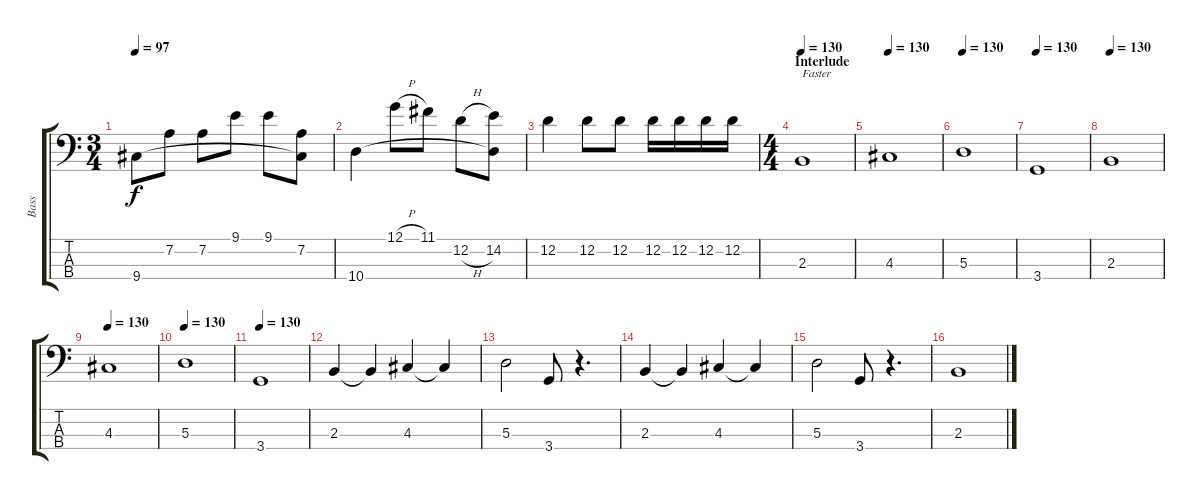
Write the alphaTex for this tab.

\track ("Bass" "Bass") {instrument fretlessbass}
\staff {score tabs}
\tuning (G2 D2 A1 E1) {hide}
\ts (3 4)
\tempo 97
\clef f4
\ks c
9.4.8{dy f} 7.2.8 7.2.8 9.1.8 9.1.8 (7.2 9.4{t}).8 |
10.4.4 12.1{h}.8 11.1.8 12.2{h}.8 (14.2 10.4{t}).8 |
12.2.4 12.2.8 12.2.8 12.2.16 12.2.16 12.2.16 12.2.16 |
\ts (4 4)
\section ("" "Interlude")
\tempo 130
2.3.1{txt "Faster"} |
\tempo 130
4.3.1 |
\tempo 130
5.3.1 |
\tempo 130
3.4.1 |
\tempo 130
2.3.1 |
\tempo 130
4.3.1 |
\tempo 130
5.3.1 |
\tempo 130
3.4.1 |
2.3.4 2.3{t}.4 4.3.4 4.3{t}.4 |
5.3.2 3.4.8 r.4{d} |
2.3.4 2.3{t}.4 4.3.4 4.3{t}.4 |
5.3.2 3.4.8 r.4{d} |
2.3.1
